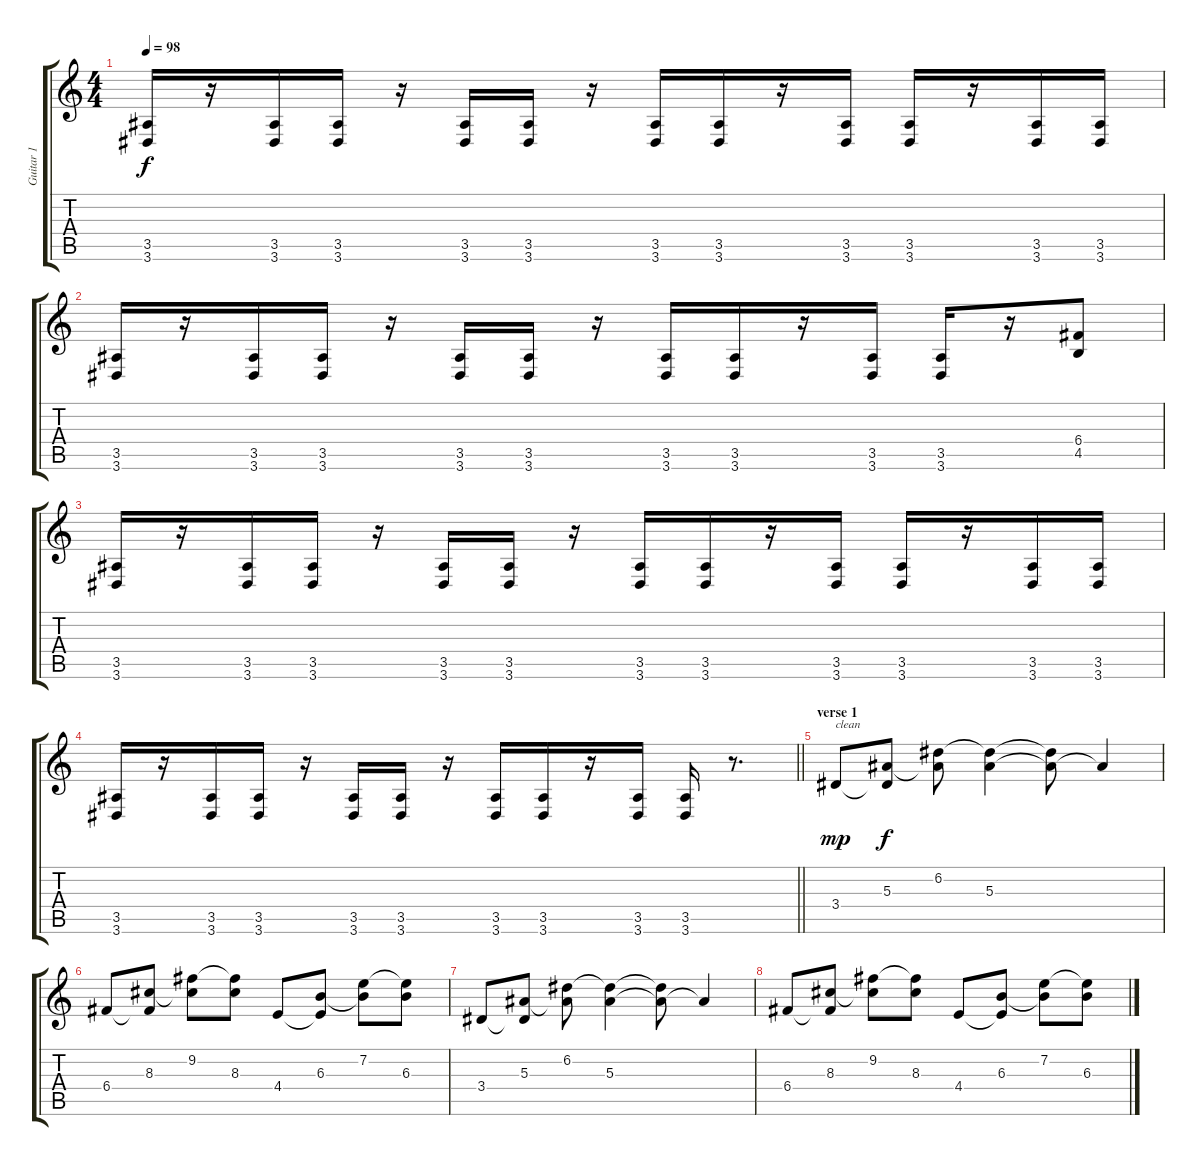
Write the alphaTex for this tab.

\track ("Guitar 1" "Guitar 1") {instrument distortionguitar}
\staff {score tabs}
\tuning (D4 A3 F3 C3 G2 C2) {hide}
\ts (4 4)
\tempo 98
\clef g2
\ks c
(3.5 3.6).16{dy f} r.16 (3.5 3.6).16 (3.5 3.6).16 r.16 (3.5 3.6).16 (3.5 3.6).16 r.16 (3.5 3.6).16 (3.5 3.6).16 r.16 (3.5 3.6).16 (3.5 3.6).16 r.16 (3.5 3.6).16 (3.5 3.6).16 |
(3.5 3.6).16 r.16 (3.5 3.6).16 (3.5 3.6).16 r.16 (3.5 3.6).16 (3.5 3.6).16 r.16 (3.5 3.6).16 (3.5 3.6).16 r.16 (3.5 3.6).16 (3.5 3.6).16 r.16 (6.4 4.5).8 |
(3.5 3.6).16 r.16 (3.5 3.6).16 (3.5 3.6).16 r.16 (3.5 3.6).16 (3.5 3.6).16 r.16 (3.5 3.6).16 (3.5 3.6).16 r.16 (3.5 3.6).16 (3.5 3.6).16 r.16 (3.5 3.6).16 (3.5 3.6).16 |
\barLineRight lightlight
(3.5 3.6).16 r.16 (3.5 3.6).16 (3.5 3.6).16 r.16 (3.5 3.6).16 (3.5 3.6).16 r.16 (3.5 3.6).16 (3.5 3.6).16 r.16 (3.5 3.6).16 (3.5 3.6).16 r.8{d} |
\section ("" "verse 1")
3.4.8{txt "clean" dy mp instrument electricguitarclean} (5.3 3.4{t}).8{dy f} (6.2 5.3{t}).8 (6.2{t} 5.3).4 (6.2{t} 5.3{t}).8 5.3{t}.4 |
6.4.8 (8.3 6.4{t}).8 (9.2 8.3{t}).8 (9.2{t} 8.3).8 4.4.8 (6.3 4.4{t}).8 (7.2 6.3{t}).8 (7.2{t} 6.3).8 |
3.4.8 (5.3 3.4{t}).8 (6.2 5.3{t}).8 (6.2{t} 5.3).4 (6.2{t} 5.3{t}).8 5.3{t}.4 |
6.4.8 (8.3 6.4{t}).8 (9.2 8.3{t}).8 (9.2{t} 8.3).8 4.4.8 (6.3 4.4{t}).8 (7.2 6.3{t}).8 (7.2{t} 6.3).8
